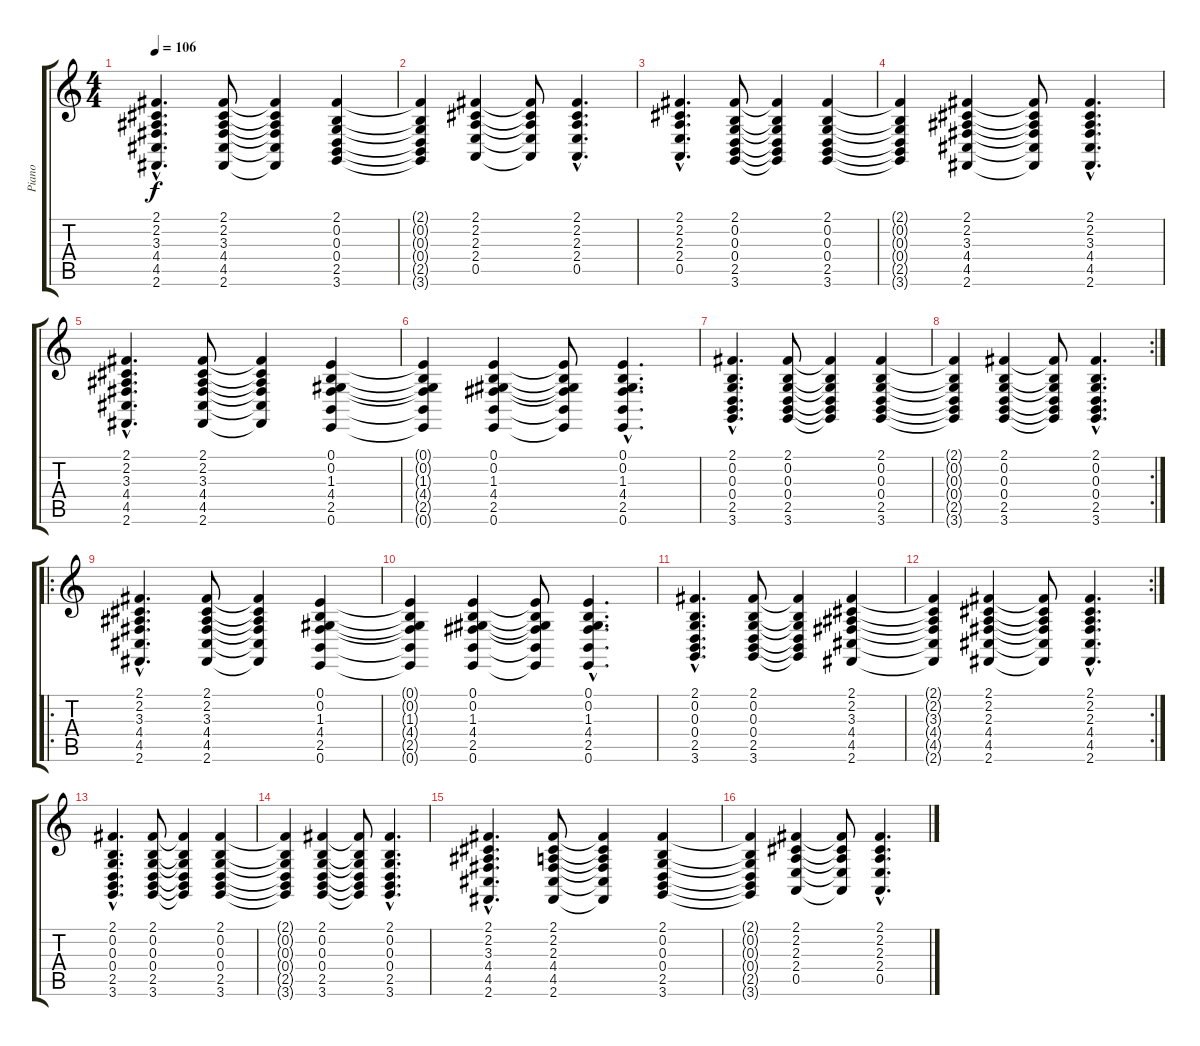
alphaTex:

\track ("Piano" "Piano") {instrument brightacousticpiano}
\staff {score tabs}
\tuning (E4 B3 G3 D3 A2 E2) {hide}
\ts (4 4)
\tempo 106
\clef g2
\ks c
(2.1{hac} 2.2{hac} 3.3{hac} 4.4{hac} 4.5{hac} 2.6{hac}).4{d dy f} (2.1 2.2 3.3 4.4 4.5 2.6).8 (2.1{t} 2.2{t} 3.3{t} 4.4{t} 4.5{t} 2.6{t}).4 (2.1 0.2 0.3 0.4 2.5 3.6).4 |
(2.1{t} 0.2{t} 0.3{t} 0.4{t} 2.5{t} 3.6{t}).4 (2.1 2.2 2.3 2.4 0.5).4 (2.1{t} 2.2{t} 2.3{t} 2.4{t} 0.5{t}).8 (2.1{hac} 2.2{hac} 2.3{hac} 2.4{hac} 0.5{hac}).4{d} |
(2.1{hac} 2.2{hac} 2.3{hac} 2.4{hac} 0.5{hac}).4{d} (2.1 0.2 0.3 0.4 2.5 3.6).8 (2.1{t} 0.2{t} 0.3{t} 0.4{t} 2.5{t} 3.6{t}).4 (2.1 0.2 0.3 0.4 2.5 3.6).4 |
(2.1{t} 0.2{t} 0.3{t} 0.4{t} 2.5{t} 3.6{t}).4 (2.1 2.2 3.3 4.4 4.5 2.6).4 (2.1{t} 2.2{t} 3.3{t} 4.4{t} 4.5{t} 2.6{t}).8 (2.1{hac} 2.2{hac} 3.3{hac} 4.4{hac} 4.5{hac} 2.6{hac}).4{d} |
(2.1{hac} 2.2{hac} 3.3{hac} 4.4{hac} 4.5{hac} 2.6{hac}).4{d} (2.1 2.2 3.3 4.4 4.5 2.6).8 (2.1{t} 2.2{t} 3.3{t} 4.4{t} 4.5{t} 2.6{t}).4 (0.1 0.2 1.3 4.4 2.5 0.6).4 |
(0.1{t} 0.2{t} 1.3{t} 4.4{t} 2.5{t} 0.6{t}).4 (0.1 0.2 1.3 4.4 2.5 0.6).4 (0.1{t} 0.2{t} 1.3{t} 4.4{t} 2.5{t} 0.6{t}).8 (0.1{hac} 0.2{hac} 1.3{hac} 4.4{hac} 2.5{hac} 0.6{hac}).4{d} |
(2.1{hac} 0.2{hac} 0.3{hac} 0.4{hac} 2.5{hac} 3.6{hac}).4{d} (2.1 0.2 0.3 0.4 2.5 3.6).8 (2.1{t} 0.2{t} 0.3{t} 0.4{t} 2.5{t} 3.6{t}).4 (2.1 0.2 0.3 0.4 2.5 3.6).4 |
\rc 2
(2.1{t} 0.2{t} 0.3{t} 0.4{t} 2.5{t} 3.6{t}).4 (2.1 0.2 0.3 0.4 2.5 3.6).4 (2.1{t} 0.2{t} 0.3{t} 0.4{t} 2.5{t} 3.6{t}).8 (2.1{hac} 0.2{hac} 0.3{hac} 0.4{hac} 2.5{hac} 3.6{hac}).4{d} |
\ro
(2.1{hac} 2.2{hac} 3.3{hac} 4.4{hac} 4.5{hac} 2.6{hac}).4{d} (2.1 2.2 3.3 4.4 4.5 2.6).8 (2.1{t} 2.2{t} 3.3{t} 4.4{t} 4.5{t} 2.6{t}).4 (0.1 0.2 1.3 4.4 2.5 0.6).4 |
(0.1{t} 0.2{t} 1.3{t} 4.4{t} 2.5{t} 0.6{t}).4 (0.1 0.2 1.3 4.4 2.5 0.6).4 (0.1{t} 0.2{t} 1.3{t} 4.4{t} 2.5{t} 0.6{t}).8 (0.1{hac} 0.2{hac} 1.3{hac} 4.4{hac} 2.5{hac} 0.6{hac}).4{d} |
(2.1{hac} 0.2{hac} 0.3{hac} 0.4{hac} 2.5{hac} 3.6{hac}).4{d} (2.1 0.2 0.3 0.4 2.5 3.6).8 (2.1{t} 0.2{t} 0.3{t} 0.4{t} 2.5{t} 3.6{t}).4 (2.1 2.2 3.3 4.4 4.5 2.6).4 |
\rc 2
(2.1{t} 2.2{t} 3.3{t} 4.4{t} 4.5{t} 2.6{t}).4 (2.1 2.2 2.3 4.4 4.5 2.6).4 (2.1{t} 2.2{t} 2.3{t} 4.4{t} 4.5{t} 2.6{t}).8 (2.1{hac} 2.2{hac} 2.3{hac} 4.4{hac} 4.5{hac} 2.6{hac}).4{d} |
(2.1{hac} 0.2{hac} 0.3{hac} 0.4{hac} 2.5{hac} 3.6{hac}).4{d} (2.1 0.2 0.3 0.4 2.5 3.6).8 (2.1{t} 0.2{t} 0.3{t} 0.4{t} 2.5{t} 3.6{t}).4 (2.1 0.2 0.3 0.4 2.5 3.6).4 |
(2.1{t} 0.2{t} 0.3{t} 0.4{t} 2.5{t} 3.6{t}).4 (2.1 0.2 0.3 0.4 2.5 3.6).4 (2.1{t} 0.2{t} 0.3{t} 0.4{t} 2.5{t} 3.6{t}).8 (2.1{hac} 0.2{hac} 0.3{hac} 0.4{hac} 2.5{hac} 3.6{hac}).4{d} |
(2.1{hac} 2.2{hac} 3.3{hac} 4.4{hac} 4.5{hac} 2.6{hac}).4{d} (2.1 2.2 2.3 4.4 4.5 2.6).8 (2.1{t} 2.2{t} 2.3{t} 4.4{t} 4.5{t} 2.6{t}).4 (2.1 0.2 0.3 0.4 2.5 3.6).4 |
(2.1{t} 0.2{t} 0.3{t} 0.4{t} 2.5{t} 3.6{t}).4 (2.1 2.2 2.3 2.4 0.5).4 (2.1{t} 2.2{t} 2.3{t} 2.4{t} 0.5{t}).8 (2.1{hac} 2.2{hac} 2.3{hac} 2.4{hac} 0.5{hac}).4{d}
